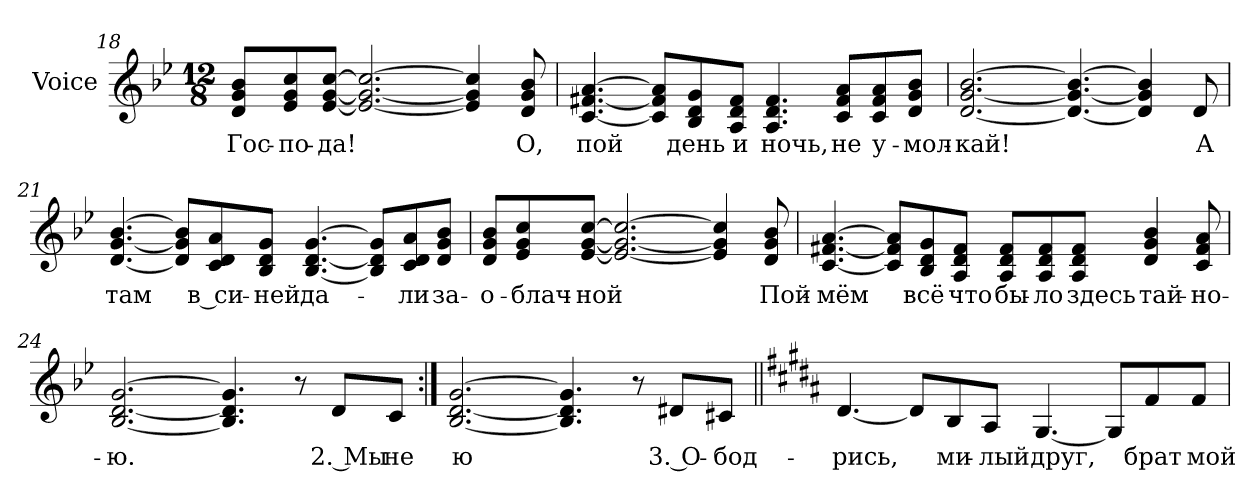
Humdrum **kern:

**kern	**text
*part1	*part1
*staff1	*staff1
*I"Voice	*
*I'Voice	*
!!LO:PB:g=z
*clefG2	*
*k[b-e-]	*
*g:	*
*M12/8	*
=18	=18
!	!LO:LY:b:color=#000000
8di/ 8gi 8b-iL	Гос-
!	!LO:LY:b:color=#000000
8e-i/ 8gi 8cci	-по-
!	!LO:LY:b:color=#000000
[<8e-i/ [<8gi [>8cciJ	-да!
2.e-i/_< 2.gi_< 2.cci_>	.
4e-i/] 4gi] 4cci]	.
!	!LO:LY:b:color=#000000
8di/ 8gi 8b-i	О,
=19	=19
!	!LO:LY:b:color=#000000
[<4.ci/ [<4.f#Xi [>4.ai	пой
8ci/] 8f#i] 8ai]L	.
!	!LO:LY:b:color=#000000
8B-i/ 8di 8gi	день
!	!LO:LY:b:color=#000000
8Ai/ 8di 8f#iJ	и
!	!LO:LY:b:color=#000000
4.Ai/ 4.di 4.f#i	ночь,
!	!LO:LY:b:color=#000000
8ci/ 8f#i 8aiL	не
!	!LO:LY:b:color=#000000
8ci/ 8f#i 8ai	у-
!	!LO:LY:b:color=#000000
8di/ 8gi 8b-iJ	-мол-
=20	=20
!	!LO:LY:b:color=#000000
[<2.di/ [<2.gi [>2.b-i	-кай!
4.di/_< 4.gi_< 4.b-i_>	.
4di/] 4gi] 4b-i]	.
!	!LO:LY:b:color=#000000
8di/	А
!!LO:LB:g=z
=21	=21
!	!LO:LY:b:color=#000000
[<4.di/ [<4.gi [>4.b-i	там
8di/] 8gi] 8b-i]L	.
!	!LO:LY:b:color=#000000
8ci/ 8di 8ai	в си-
!	!LO:LY:b:color=#000000
8B-i/ 8di 8giJ	-ней
!	!LO:LY:b:color=#000000
[<4.B-i/ [<4.di [>4.gi	да-
8B-i/] 8di] 8gi]L	.
!	!LO:LY:b:color=#000000
8ci/ 8di 8ai	-ли
!	!LO:LY:b:color=#000000
8di/ 8gi 8b-iJ	за-
=22	=22
!	!LO:LY:b:color=#000000
8di/ 8gi 8b-iL	-о-
!	!LO:LY:b:color=#000000
8e-i/ 8gi 8cci	-блач-
!	!LO:LY:b:color=#000000
[<8e-i/ [<8gi [>8cciJ	-ной
2.e-i/_< 2.gi_< 2.cci_>	.
4e-i/] 4gi] 4cci]	.
!	!LO:LY:b:color=#000000
8di/ 8gi 8b-i	Пой-
=23	=23
!	!LO:LY:b:color=#000000
[<4.ci/ [<4.f#Xi [>4.ai	-мём
8ci/] 8f#i] 8ai]L	.
!	!LO:LY:b:color=#000000
8B-i/ 8di 8gi	всё
!	!LO:LY:b:color=#000000
8Ai/ 8di 8f#iJ	что
!	!LO:LY:b:color=#000000
8Ai/ 8di 8f#iL	бы-
!	!LO:LY:b:color=#000000
8Ai/ 8di 8f#i	-ло
!	!LO:LY:b:color=#000000
8Ai/ 8di 8f#iJ	здесь
!	!LO:LY:b:color=#000000
4di/ 4gi 4b-i	тай-
!	!LO:LY:b:color=#000000
8ci/ 8f#i 8ai	-но-
!!LO:LB:g=z
=24	=24
!	!LO:LY:b:color=#000000
[<2.B-i/ [<2.di [>2.gi	-ю.
4.B-i/] 4.di] 4.gi]	.
8r	.
!	!LO:LY:b:color=#000000
8di/L	2. Мы
!	!LO:LY:b:color=#000000
8ci/J	не
=25:|!	=25:|!
!	!LO:LY:b:color=#000000
[<2.B-i/ [<2.di [>2.gi	ю
4.B-i/] 4.di] 4.gi]	.
8r	.
!	!LO:LY:b:color=#000000
8d#Xi/L	3. О-
!	!LO:LY:b:color=#000000
8c#Xi/J	-бод-
=26||	=26||
*k[f#c#g#d#a#]	*
*g#:	*
!	!LO:LY:b:color=#000000
[<4.d#i/	-рись,
8d#i/L]	.
!	!LO:LY:b:color=#000000
8Bi/	ми-
!	!LO:LY:b:color=#000000
8A#i/J	-лый
!	!LO:LY:b:color=#000000
[<4.G#i/	друг,
8G#i/L]	.
!	!LO:LY:b:color=#000000
8f#i/	брат
!	!LO:LY:b:color=#000000
8f#i/J	мой
=	=
*-	*-
